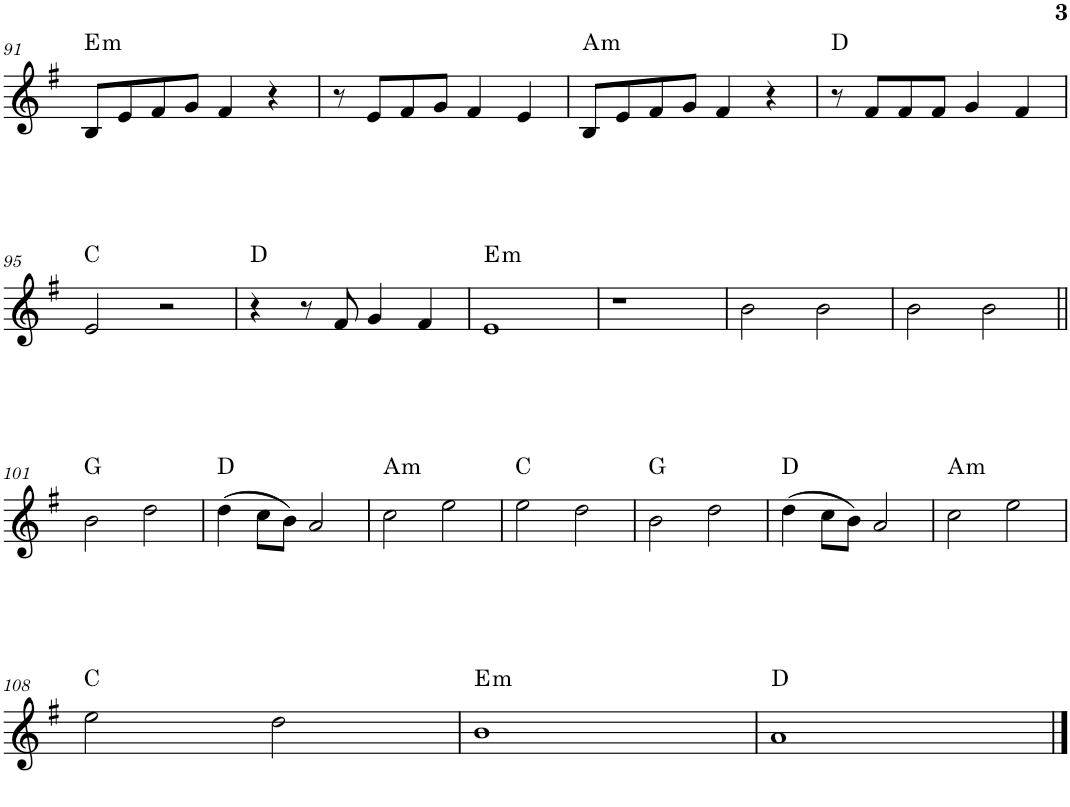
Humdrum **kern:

**kern	**harte
*part1	*part1
*staff1	*
*I"Piano	*
*I'Pno.	*
!!LO:PB:g=z
*clefG2	*
*k[f#]	*
*M4/4	*
=91	=91
!	!LO:H:kt=m
8B/L	E:min
8e/	.
8f#/	.
8g/J	.
4f#/	.
4r	.
=92	=92
8r	.
8e/L	.
8f#/	.
8g/J	.
4f#/	.
4e/	.
=93	=93
!	!LO:H:kt=m
8B/L	A:min
8e/	.
8f#/	.
8g/J	.
4f#/	.
4r	.
=94	=94
8r	D:maj
8f#/L	.
8f#/	.
8f#/J	.
4g/	.
4f#/	.
!!LO:LB:g=z
=95	=95
2e/	C:maj
2r	.
=96	=96
4r	D:maj
8r	.
8f#/	.
4g/	.
4f#/	.
=97	=97
!	!LO:H:kt=m
1e	E:min
=98	=98
1r	.
=99	=99
2b\	.
2b\	.
=100	=100
2b\	.
2b\	.
!!LO:LB:g=z
=101||	=101||
2b\	G:maj
2dd\	.
=102	=102
(4dd\	D:maj
8cc\L	.
8b\J)	.
2a/	.
=103	=103
!	!LO:H:kt=m
2cc\	A:min
2ee\	.
=104	=104
2ee\	C:maj
2dd\	.
=105	=105
2b\	G:maj
2dd\	.
=106	=106
(4dd\	D:maj
8cc\L	.
8b\J)	.
2a/	.
=107	=107
!	!LO:H:kt=m
2cc\	A:min
2ee\	.
!!LO:LB:g=z
=108	=108
2ee\	C:maj
2dd\	.
=109	=109
!	!LO:H:kt=m
1b	E:min
=110	=110
1a	D:maj
==	==
*-	*-
